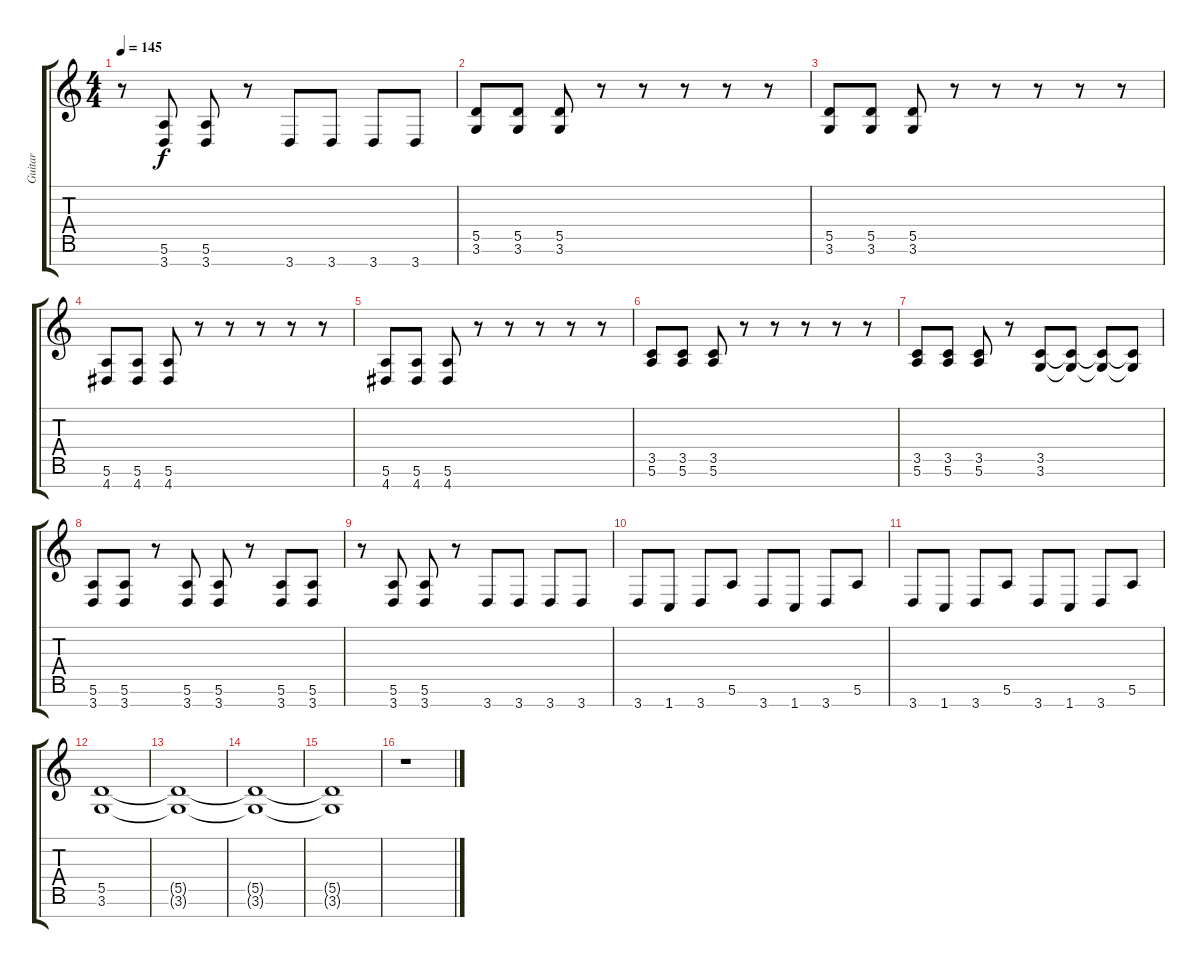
\track ("Guitar" "Guitar") {instrument distortionguitar}
\staff {score tabs}
\tuning (E4 B3 G3 D3 A2 E2 B1) {hide}
\ts (4 4)
\tempo 145
\clef g2
\ks c
r.8{dy f} (5.6 3.7).8 (5.6 3.7).8 r.8 3.7.8 3.7.8 3.7.8 3.7.8 |
(5.5 3.6).8 (5.5 3.6).8 (5.5 3.6).8 r.8 r.8 r.8 r.8 r.8 |
(5.5 3.6).8 (5.5 3.6).8 (5.5 3.6).8 r.8 r.8 r.8 r.8 r.8 |
(5.6 4.7).8 (5.6 4.7).8 (5.6 4.7).8 r.8 r.8 r.8 r.8 r.8 |
(5.6 4.7).8 (5.6 4.7).8 (5.6 4.7).8 r.8 r.8 r.8 r.8 r.8 |
(3.5 5.6).8 (3.5 5.6).8 (3.5 5.6).8 r.8 r.8 r.8 r.8 r.8 |
(3.5 5.6).8 (3.5 5.6).8 (3.5 5.6).8 r.8 (3.5 3.6).8 (3.5{t} 3.6{t}).8 (3.5{t} 3.6{t}).8 (3.5{t} 3.6{t}).8 |
(5.6 3.7).8 (5.6 3.7).8 r.8 (5.6 3.7).8 (5.6 3.7).8 r.8 (5.6 3.7).8 (5.6 3.7).8 |
r.8 (5.6 3.7).8 (5.6 3.7).8 r.8 3.7.8 3.7.8 3.7.8 3.7.8 |
3.7.8 1.7.8 3.7.8 5.6.8 3.7.8 1.7.8 3.7.8 5.6.8 |
3.7.8 1.7.8 3.7.8 5.6.8 3.7.8 1.7.8 3.7.8 5.6.8 |
(5.5 3.6).1 |
(5.5{t} 3.6{t}).1 |
(5.5{t} 3.6{t}).1 |
(5.5{t} 3.6{t}).1 |
r.1
